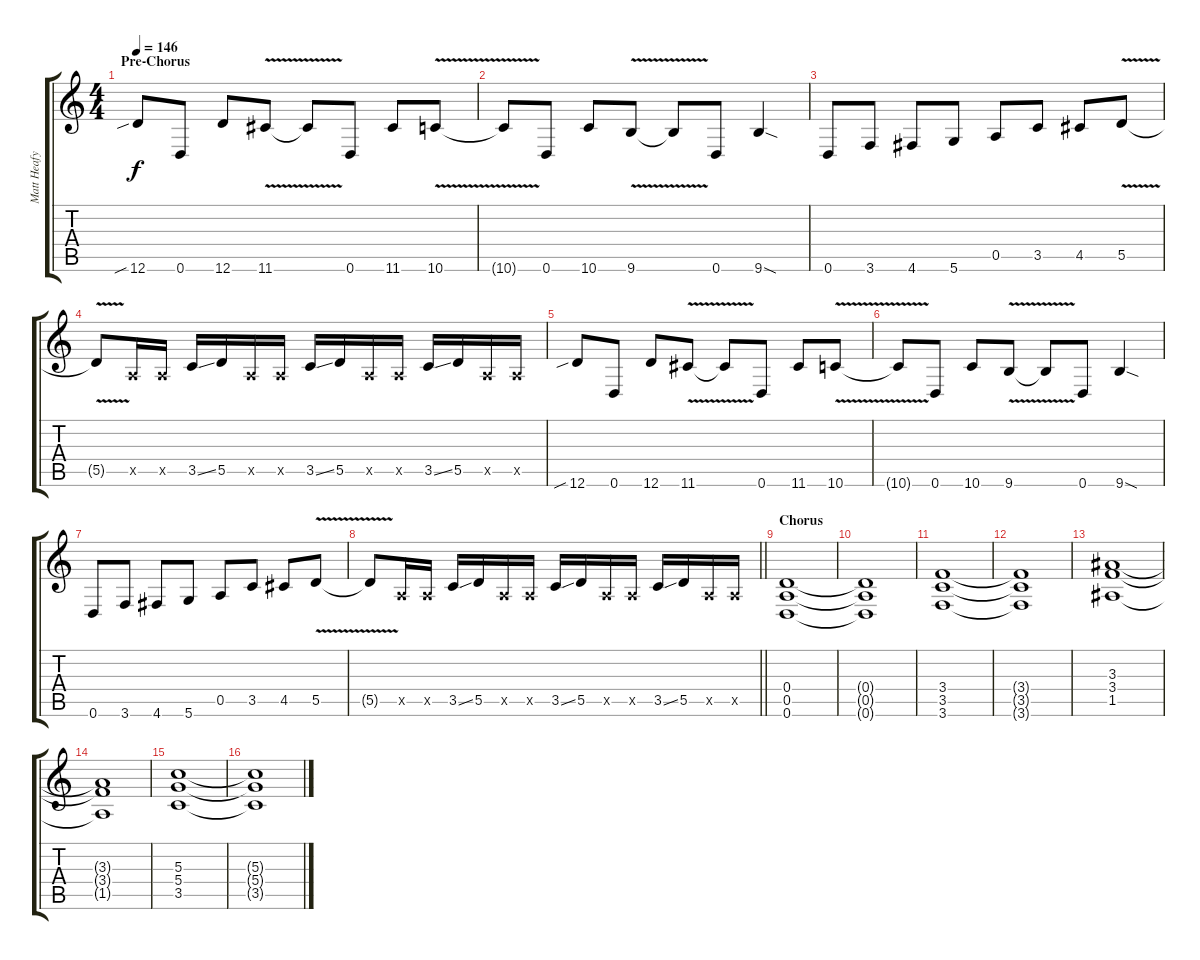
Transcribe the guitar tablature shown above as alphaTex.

\track ("Matt Heafy Rhythm" "Matt Heafy") {instrument distortionguitar}
\staff {score tabs}
\tuning (E4 B3 G3 D3 A2 D2) {hide}
\ts (4 4)
\section ("" "Pre-Chorus")
\tempo 146
\clef g2
\ks c
12.6{sib}.8{dy f} 0.6.8 12.6.8 11.6{v}.8 11.6{t}.8 0.6.8 11.6.8 10.6{v}.8 |
10.6{t}.8 0.6.8 10.6.8 9.6{v}.8 9.6{t}.8 0.6.8 9.6{sod}.4 |
0.6.8 3.6.8 4.6.8 5.6.8 0.5.8 3.5.8 4.5.8 5.5{v}.8 |
5.5{t}.8 0.5{x}.16 0.5{x}.16 3.5{ss}.16 5.5.16 0.5{x}.16 0.5{x}.16 3.5{ss}.16 5.5.16 0.5{x}.16 0.5{x}.16 3.5{ss}.16 5.5.16 0.5{x}.16 0.5{x}.16 |
12.6{sib}.8 0.6.8 12.6.8 11.6{v}.8 11.6{t}.8 0.6.8 11.6.8 10.6{v}.8 |
10.6{t}.8 0.6.8 10.6.8 9.6{v}.8 9.6{t}.8 0.6.8 9.6{sod}.4 |
0.6.8 3.6.8 4.6.8 5.6.8 0.5.8 3.5.8 4.5.8 5.5{v}.8 |
\barLineRight lightlight
5.5{t}.8 0.5{x}.16 0.5{x}.16 3.5{ss}.16 5.5.16 0.5{x}.16 0.5{x}.16 3.5{ss}.16 5.5.16 0.5{x}.16 0.5{x}.16 3.5{ss}.16 5.5.16 0.5{x}.16 0.5{x}.16 |
\section ("" "Chorus")
(0.4 0.5 0.6).1{volume 8} |
(0.4{t} 0.5{t} 0.6{t}).1 |
(3.4 3.5 3.6).1 |
(3.4{t} 3.5{t} 3.6{t}).1 |
(3.3 3.4 1.5).1 |
(3.3{t} 3.4{t} 1.5{t}).1 |
(5.3 5.4 3.5).1 |
(5.3{t} 5.4{t} 3.5{t}).1
